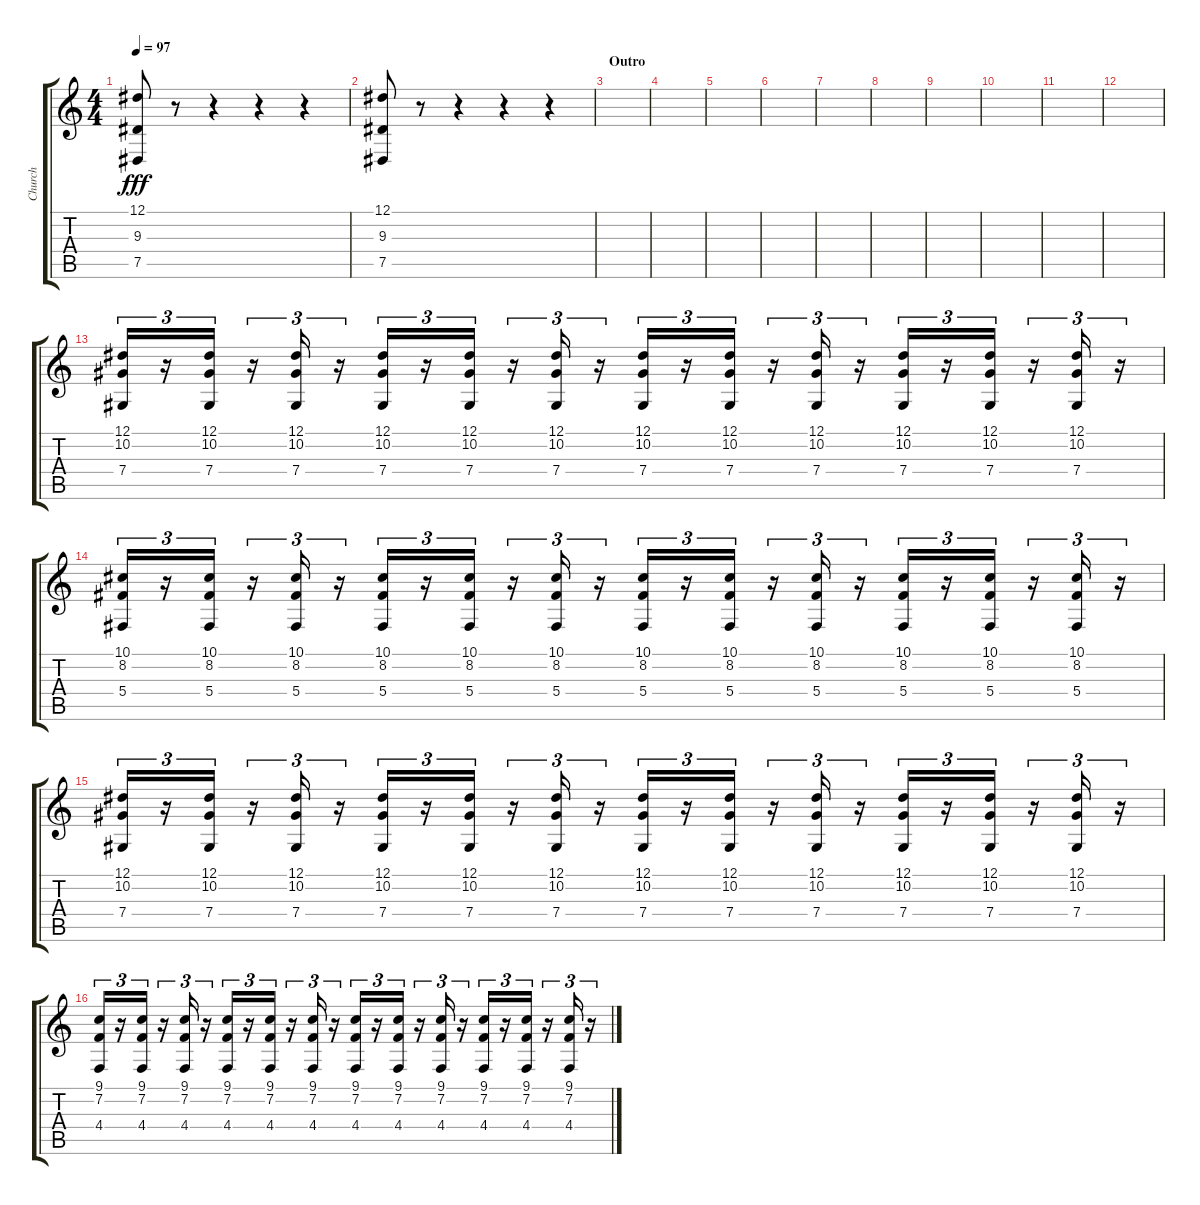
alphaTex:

\track ("Church" "Church") {instrument churchorgan}
\staff {score tabs}
\tuning (Eb4 Bb3 Gb3 Db3 Ab2 Eb2) {hide}
\ts (4 4)
\tempo 97
\clef g2
\ks c
(12.1 9.3 7.5).8{dy fff instrument orchestrahit} r.8 r.4 r.4 r.4 |
(12.1 9.3 7.5).8{instrument orchestrahit} r.8 r.4 r.4 r.4 |
\section ("" "Outro")
|
|
|
|
|
|
|
|
|
|
(12.1 10.2 7.4).16{tu (3 2) instrument churchorgan} r.16{tu (3 2)} (12.1 10.2 7.4).16{tu (3 2)} r.16{tu (3 2)} (12.1 10.2 7.4).16{tu (3 2)} r.16{tu (3 2)} (12.1 10.2 7.4).16{tu (3 2)} r.16{tu (3 2)} (12.1 10.2 7.4).16{tu (3 2)} r.16{tu (3 2)} (12.1 10.2 7.4).16{tu (3 2)} r.16{tu (3 2)} (12.1 10.2 7.4).16{tu (3 2)} r.16{tu (3 2)} (12.1 10.2 7.4).16{tu (3 2)} r.16{tu (3 2)} (12.1 10.2 7.4).16{tu (3 2)} r.16{tu (3 2)} (12.1 10.2 7.4).16{tu (3 2)} r.16{tu (3 2)} (12.1 10.2 7.4).16{tu (3 2)} r.16{tu (3 2)} (12.1 10.2 7.4).16{tu (3 2)} r.16{tu (3 2)} |
(10.1 8.2 5.4).16{tu (3 2)} r.16{tu (3 2)} (10.1 8.2 5.4).16{tu (3 2)} r.16{tu (3 2)} (10.1 8.2 5.4).16{tu (3 2)} r.16{tu (3 2)} (10.1 8.2 5.4).16{tu (3 2)} r.16{tu (3 2)} (10.1 8.2 5.4).16{tu (3 2)} r.16{tu (3 2)} (10.1 8.2 5.4).16{tu (3 2)} r.16{tu (3 2)} (10.1 8.2 5.4).16{tu (3 2)} r.16{tu (3 2)} (10.1 8.2 5.4).16{tu (3 2)} r.16{tu (3 2)} (10.1 8.2 5.4).16{tu (3 2)} r.16{tu (3 2)} (10.1 8.2 5.4).16{tu (3 2)} r.16{tu (3 2)} (10.1 8.2 5.4).16{tu (3 2)} r.16{tu (3 2)} (10.1 8.2 5.4).16{tu (3 2)} r.16{tu (3 2)} |
(12.1 10.2 7.4).16{tu (3 2)} r.16{tu (3 2)} (12.1 10.2 7.4).16{tu (3 2)} r.16{tu (3 2)} (12.1 10.2 7.4).16{tu (3 2)} r.16{tu (3 2)} (12.1 10.2 7.4).16{tu (3 2)} r.16{tu (3 2)} (12.1 10.2 7.4).16{tu (3 2)} r.16{tu (3 2)} (12.1 10.2 7.4).16{tu (3 2)} r.16{tu (3 2)} (12.1 10.2 7.4).16{tu (3 2)} r.16{tu (3 2)} (12.1 10.2 7.4).16{tu (3 2)} r.16{tu (3 2)} (12.1 10.2 7.4).16{tu (3 2)} r.16{tu (3 2)} (12.1 10.2 7.4).16{tu (3 2)} r.16{tu (3 2)} (12.1 10.2 7.4).16{tu (3 2)} r.16{tu (3 2)} (12.1 10.2 7.4).16{tu (3 2)} r.16{tu (3 2)} |
(9.1 7.2 4.4).16{tu (3 2)} r.16{tu (3 2)} (9.1 7.2 4.4).16{tu (3 2)} r.16{tu (3 2)} (9.1 7.2 4.4).16{tu (3 2)} r.16{tu (3 2)} (9.1 7.2 4.4).16{tu (3 2)} r.16{tu (3 2)} (9.1 7.2 4.4).16{tu (3 2)} r.16{tu (3 2)} (9.1 7.2 4.4).16{tu (3 2)} r.16{tu (3 2)} (9.1 7.2 4.4).16{tu (3 2)} r.16{tu (3 2)} (9.1 7.2 4.4).16{tu (3 2)} r.16{tu (3 2)} (9.1 7.2 4.4).16{tu (3 2)} r.16{tu (3 2)} (9.1 7.2 4.4).16{tu (3 2)} r.16{tu (3 2)} (9.1 7.2 4.4).16{tu (3 2)} r.16{tu (3 2)} (9.1 7.2 4.4).16{tu (3 2)} r.16{tu (3 2)}
